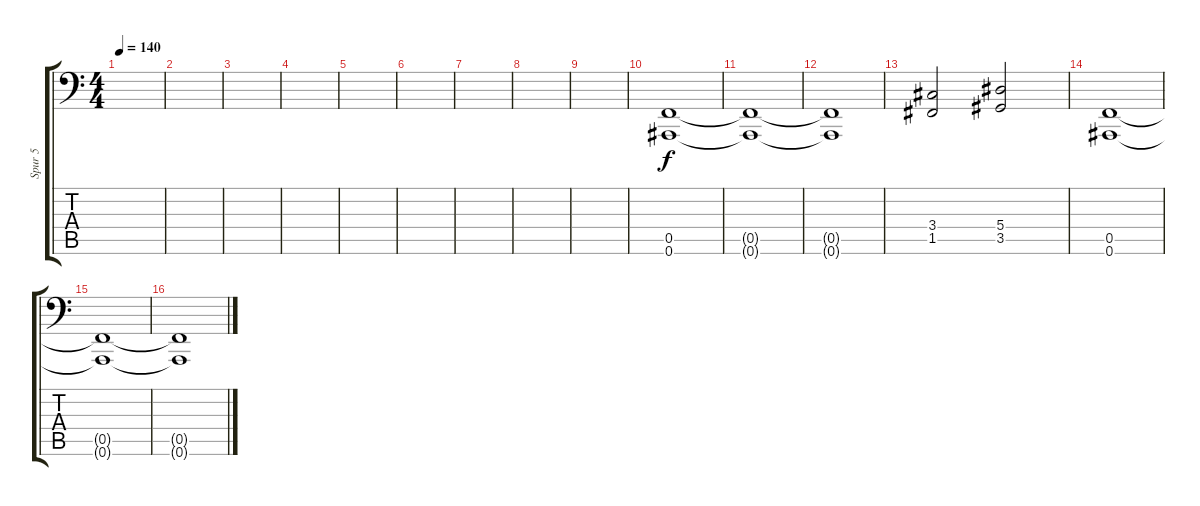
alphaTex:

\track ("Spur 5" "Spur 5") {instrument pad2warm}
\staff {score tabs}
\tuning (C4 G3 Eb3 Bb2 F2 Bb1) {hide}
\ts (4 4)
\tempo 140
\clef f4
\ks c
|
|
\section ("" "")
|
|
|
|
|
|
|
(0.5 0.6).1 |
(0.5{t} 0.6{t}).1 |
(0.5{t} 0.6{t}).1 |
(3.4 1.5).2 (5.4 3.5).2 |
(0.5 0.6).1 |
(0.5{t} 0.6{t}).1 |
(0.5{t} 0.6{t}).1
